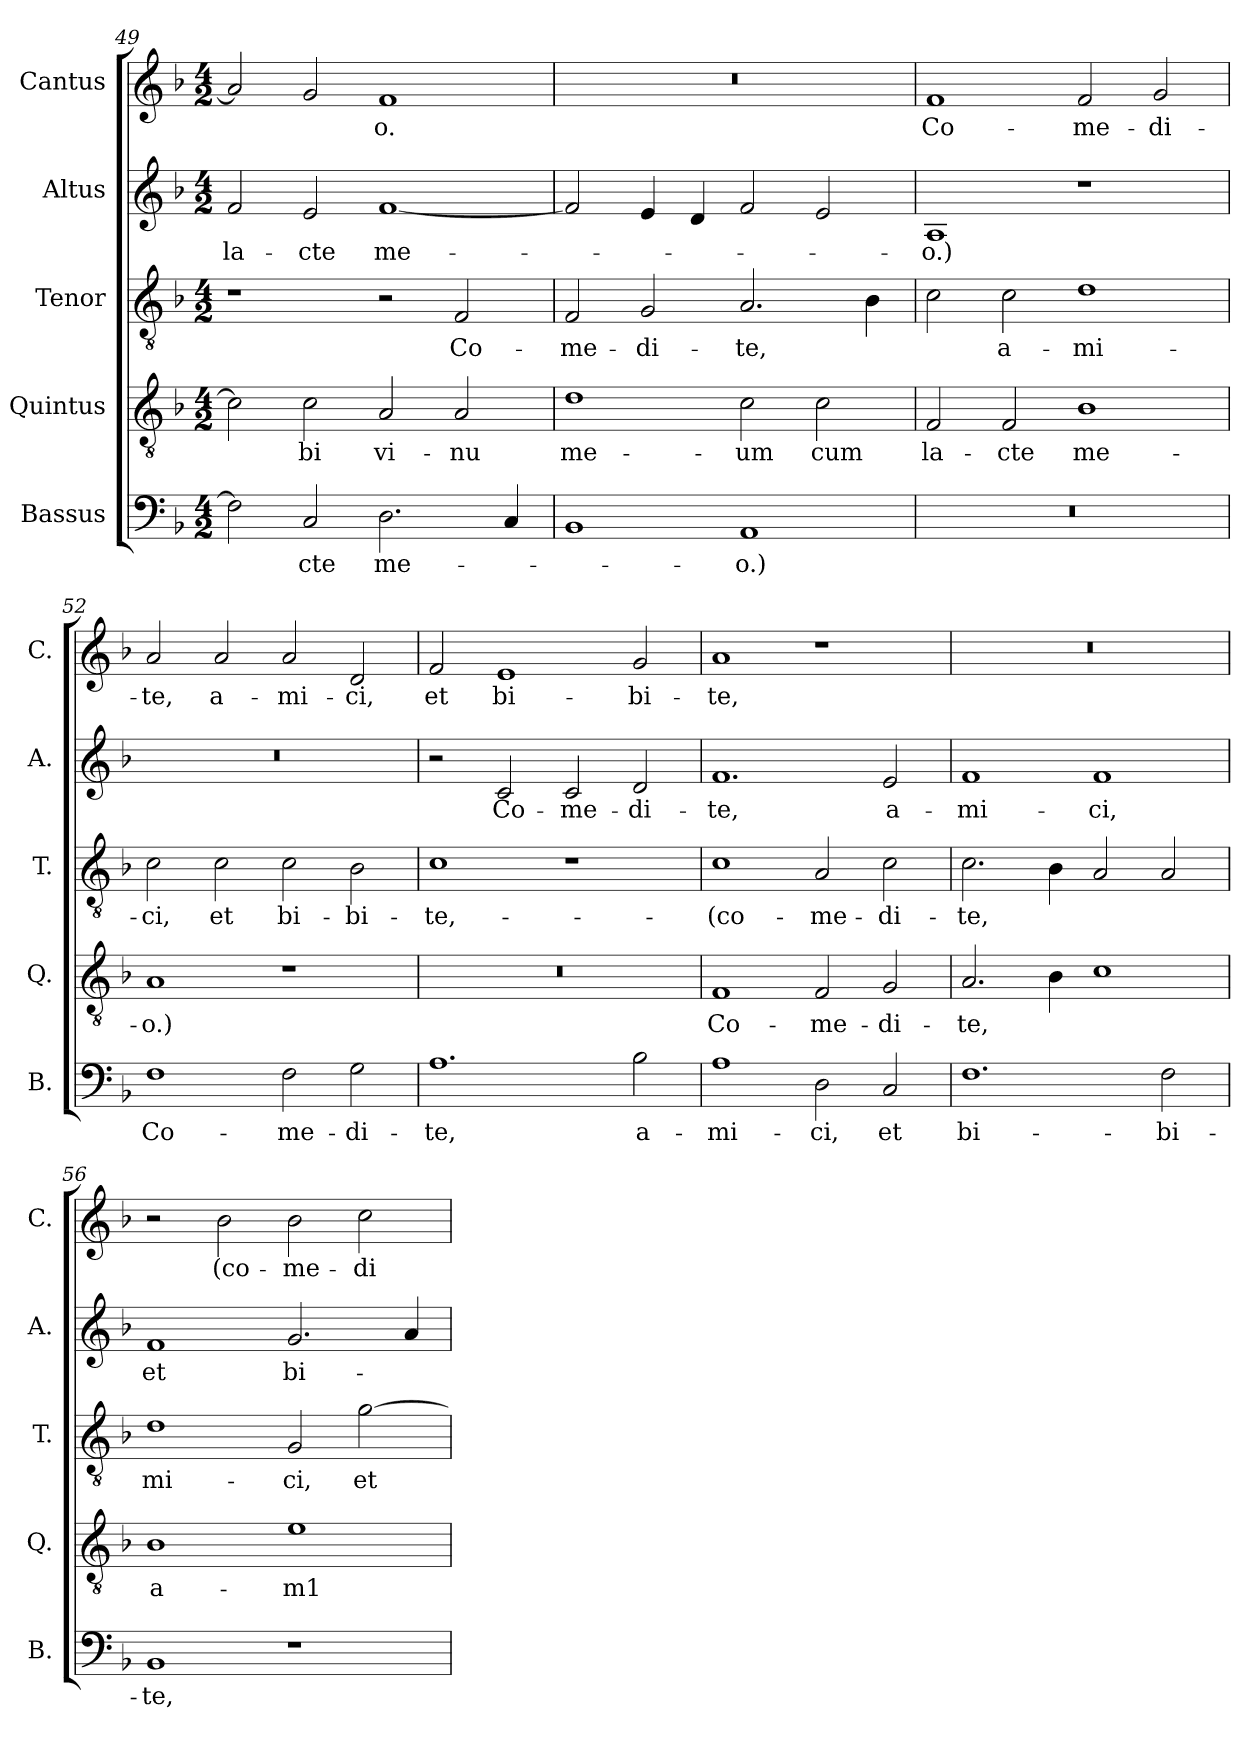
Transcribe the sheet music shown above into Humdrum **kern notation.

**kern	**text	**kern	**text	**kern	**text	**kern	**text	**kern	**text
*part5	*part5	*part4	*part4	*part3	*part3	*part2	*part2	*part1	*part1
*staff5	*staff5	*staff4	*staff4	*staff3	*staff3	*staff2	*staff2	*staff1	*staff1
*I"Bassus	*	*I"Quintus	*	*I"Tenor	*	*I"Altus	*	*I"Cantus	*
*I'B.	*	*I'Q.	*	*I'T.	*	*I'A.	*	*I'C.	*
*clefF4	*	*clefGv2	*	*clefGv2	*	*clefG2	*	*clefG2	*
*k[b-]	*	*k[b-]	*	*k[b-]	*	*k[b-]	*	*k[b-]	*
*M4/2	*	*M4/2	*	*M4/2	*	*M4/2	*	*M4/2	*
=49	=49	=49	=49	=49	=49	=49	=49	=49	=49
2F\]	.	2c\]	.	1r	.	2f/	la-	2a/]	.
2C/	-cte	2c\	-bi	.	.	2e/	-cte	2g/	.
2.D\	me-	2A/	vi­-	2r	.	[1f	me­-	1f	-o.
.	.	2A/	-nu	2F/	Co-	.	.	.	.
4C/	.	.	.	.	.	.	.	.	.
=50	=50	=50	=50	=50	=50	=50	=50	=50	=50
1BB-	.	1d	me-	2F/	-me-	2f/]	.	0r	.
.	.	.	.	2G/	-di-	4e/	.	.	.
.	.	.	.	.	.	4d/	.	.	.
1AA	-o.)	2c\	-um	2.A/	-te,	2f/	.	.	.
.	.	2c\	cum	.	.	2e/	.	.	.
.	.	.	.	4B-\	.	.	.	.	.
=51	=51	=51	=51	=51	=51	=51	=51	=51	=51
0r	.	2F/	la-	2c\	.	1A	-o.)	1f	Co-
.	.	2F/	-cte	2c\	a­-	.	.	.	.
.	.	1B-	me­-	1d	-mi­-	1r	.	2f/	-me­-
.	.	.	.	.	.	.	.	2g/	-di-
=52	=52	=52	=52	=52	=52	=52	=52	=52	=52
1F	Co-	1A	-o.)	2c\	-ci,	0r	.	2a/	-te,
.	.	.	.	2c\	et	.	.	2a/	a­-
2F\	-me­-	1r	.	2c\	bi­-	.	.	2a/	-mi­-
2G\	-di-	.	.	2B-\	-bi-	.	.	2d/	-ci,
=53	=53	=53	=53	=53	=53	=53	=53	=53	=53
1.A	-te,	0r	.	1c	-te,-	2r	.	2f/	et
.	.	.	.	.	.	2c/	Co-	1e	bi-
.	.	.	.	1r	.	2c/	-me­-	.	.
2B-\	a-	.	.	.	.	2d/	-di­-	2g/	-bi-
=54	=54	=54	=54	=54	=54	=54	=54	=54	=54
1A	-mi­-	1F	Co-	1c	-(co­-	1.f	-te,	1a	-te,
2D\	-ci,	2F/	-me­-	2A/	-me-	.	.	1r	.
2C/	et	2G/	-di-	2c\	-di­-	2e/	a-	.	.
=55	=55	=55	=55	=55	=55	=55	=55	=55	=55
1.F	bi­-	2.A/	-te,	2.c\	-te,	1f	-mi­-	0r	.
.	.	4B-\	.	4B-\	.	.	.	.	.
.	.	1c	.	2A/	.	1f	-ci,	.	.
2F\	-bi­-	.	.	2A/	.	.	.	.	.
=56	=56	=56	=56	=56	=56	=56	=56	=56	=56
1BB-	-te,	1B-	a-	1d	mi­-	1f	et	2r	.
.	.	.	.	.	.	.	.	2b-\	(co-
1r	.	1e	-m1­-	2G/	-ci,	2.g/	bi-	2b-\	-me-
.	.	.	.	[2g\	et	.	.	2cc\	-di-
.	.	.	.	.	.	4a/	.	.	.
=	=	=	=	=	=	=	=	=	=
*-	*-	*-	*-	*-	*-	*-	*-	*-	*-
